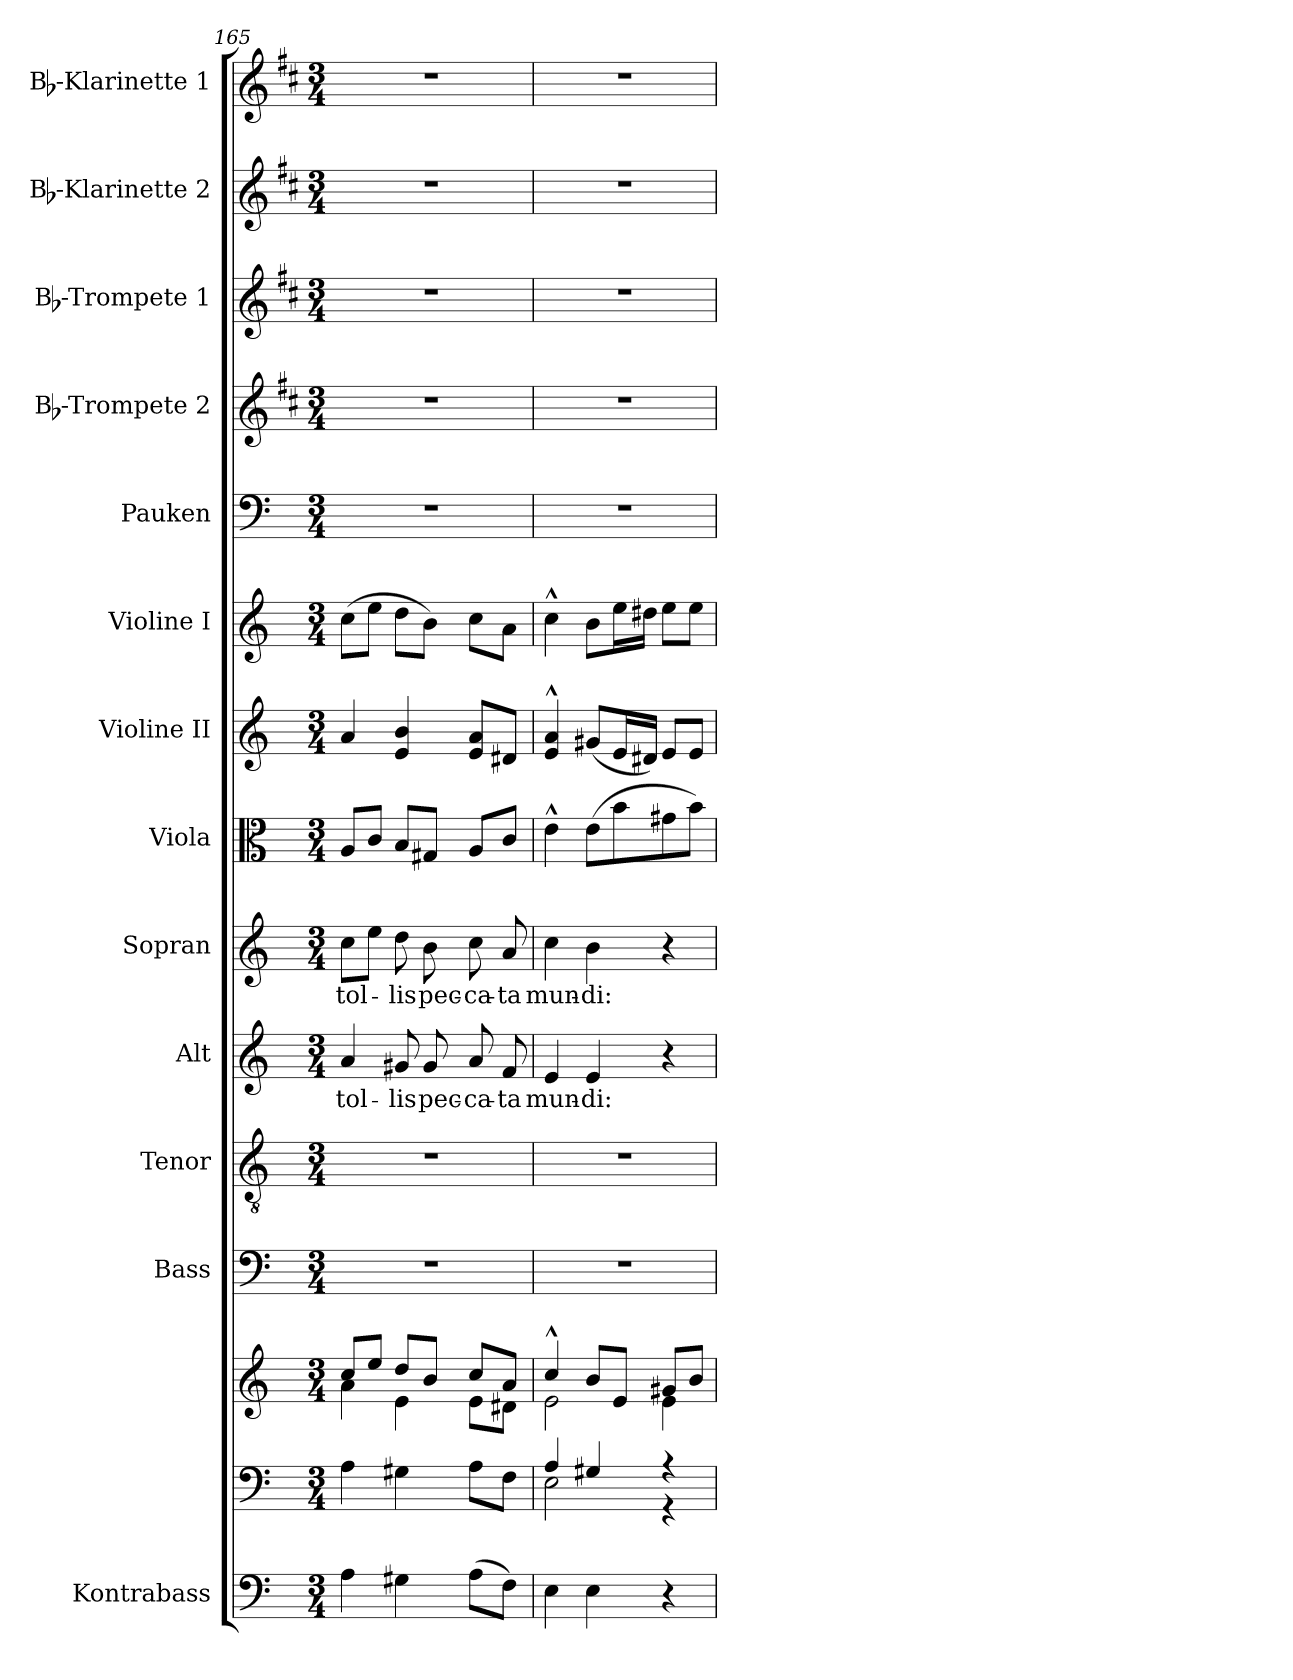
**kern	**kern	**kern	**kern	**kern	**kern	**text	**kern	**text	**kern	**kern	**kern	**kern	**kern	**kern	**kern	**kern
*part14	*part13	*part13	*part12	*part11	*part10	*part10	*part9	*part9	*part8	*part7	*part6	*part5	*part4	*part3	*part2	*part1
*staff15	*staff14	*staff13	*staff12	*staff11	*staff10	*staff10	*staff9	*staff9	*staff8	*staff7	*staff6	*staff5	*staff4	*staff3	*staff2	*staff1
*I"Kontrabass	*	*	*I"Bass	*I"Tenor	*I"Alt	*	*I"Sopran	*	*I"Viola	*I"Violine II	*I"Violine I	*I"Pauken	*I"Bb-Trompete 2	*I"Bb-Trompete 1	*I"Bb-Klarinette 2	*I"Bb-Klarinette 1
*I'Kb.	*	*	*I'B.	*I'T.	*I'A.	*	*I'S.	*	*I'Vla.	*I'Vl. II	*I'Vl. I	*I'Pk.	*I'Bb Trp. 2	*I'Bb Trp. 1	*I'Bb Kl. 2	*I'Bb Kl. 1
*clefF4	*clefF4	*clefG2	*clefF4	*clefGv2	*clefG2	*	*clefG2	*	*clefC3	*clefG2	*clefG2	*clefF4	*clefG2	*clefG2	*clefG2	*clefG2
*ITrd7c12	*	*	*	*	*	*	*	*	*	*	*	*	*ITrd1c2	*ITrd1c2	*ITrd1c2	*ITrd1c2
*k[]	*k[]	*k[]	*k[]	*k[]	*k[]	*	*k[]	*	*k[]	*k[]	*k[]	*k[]	*k[]	*k[]	*k[]	*k[]
*C:	*C:	*C:	*C:	*C:	*C:	*	*C:	*	*C:	*C:	*C:	*C:	*C:	*C:	*C:	*C:
*M3/4	*M3/4	*M3/4	*M3/4	*M3/4	*M3/4	*	*M3/4	*	*M3/4	*M3/4	*M3/4	*M3/4	*M3/4	*M3/4	*M3/4	*M3/4
=165	=165	=165	=165	=165	=165	=165	=165	=165	=165	=165	=165	=165	=165	=165	=165	=165
*	*	*^	*	*	*	*	*	*	*	*	*	*	*	*	*	*
!	!	!	!	!	!	!	!LO:LY:b	!	!LO:LY:b	!	!	!	!	!	!	!	!
4AA\	4A\	8cc/L	4a\	2.r	2.r	4a/	tol-	8cc\L	tol-	8A/L	4a/	(>8cc\L	2.r	2.r	2.r	2.r	2.r
.	.	8ee/J	.	.	.	.	.	8ee\J	.	8c/J	.	8ee\J	.	.	.	.	.
!	!	!	!	!	!	!	!LO:LY:b	!	!LO:LY:b	!	!	!	!	!	!	!	!
4GG#X\	4G#X\	8dd/L	4e\	.	.	8g#X/	-lis	8dd\	-lis	8B/L	4e/ 4b/	8dd\L	.	.	.	.	.
!	!	!	!	!	!	!	!LO:LY:b	!	!LO:LY:b	!	!	!	!	!	!	!	!
.	.	8b/J	.	.	.	8g#/	pec-	8b\	pec-	8G#X/J	.	8b\J)	.	.	.	.	.
!	!	!	!	!	!	!	!LO:LY:b	!	!LO:LY:b	!	!	!	!	!	!	!	!
(>8AA\L	8A\L	8cc/L	8e\L	.	.	8a/	-ca-	8cc\	-ca-	8A/L	8e/ 8a/L	8cc\L	.	.	.	.	.
!	!	!	!	!	!	!	!LO:LY:b	!	!LO:LY:b	!	!	!	!	!	!	!	!
8FF\J)	8F\J	8a/J	8d#X\J	.	.	8f/	-ta	8a/	-ta	8c/J	8d#X/J	8a\J	.	.	.	.	.
=166	=166	=166	=166	=166	=166	=166	=166	=166	=166	=166	=166	=166	=166	=166	=166	=166	=166
*	*^	*	*	*	*	*	*	*	*	*	*	*	*	*	*	*	*
!	!	!	!	!	!	!	!	!LO:LY:b	!	!LO:LY:b	!	!	!	!	!	!	!	!
4EE\	4A/	2E\	4cc^^>/	2e\	2.r	2.r	4e/	mun-	4cc\	mun-	4e^^>\	4e/^^> 4a/^^>	4cc^^>\	2.r	2.r	2.r	2.r	2.r
!	!	!	!	!	!	!	!	!LO:LY:b	!	!LO:LY:b	!	!	!	!	!	!	!	!
4EE\	4G#X/	.	8b/L	.	.	.	4e/	-di:	4b\	-di:	(>8e\L	(<8g#X/L	8b\L	.	.	.	.	.
.	.	.	8e/J	.	.	.	.	.	.	.	8b\	16e/L	16ee\L	.	.	.	.	.
.	.	.	.	.	.	.	.	.	.	.	.	16d#X/JJ)	16dd#X\JJ	.	.	.	.	.
4r	4r	4r	8g#X/L	4e\	.	.	4r	.	4r	.	8g#X\	8e/L	8ee\L	.	.	.	.	.
.	.	.	8b/J	.	.	.	.	.	.	.	8b\J)	8e/J	8ee\J	.	.	.	.	.
*	*v	*v	*	*	*	*	*	*	*	*	*	*	*	*	*	*	*	*
*	*	*v	*v	*	*	*	*	*	*	*	*	*	*	*	*	*	*
=	=	=	=	=	=	=	=	=	=	=	=	=	=	=	=	=
*-	*-	*-	*-	*-	*-	*-	*-	*-	*-	*-	*-	*-	*-	*-	*-	*-
